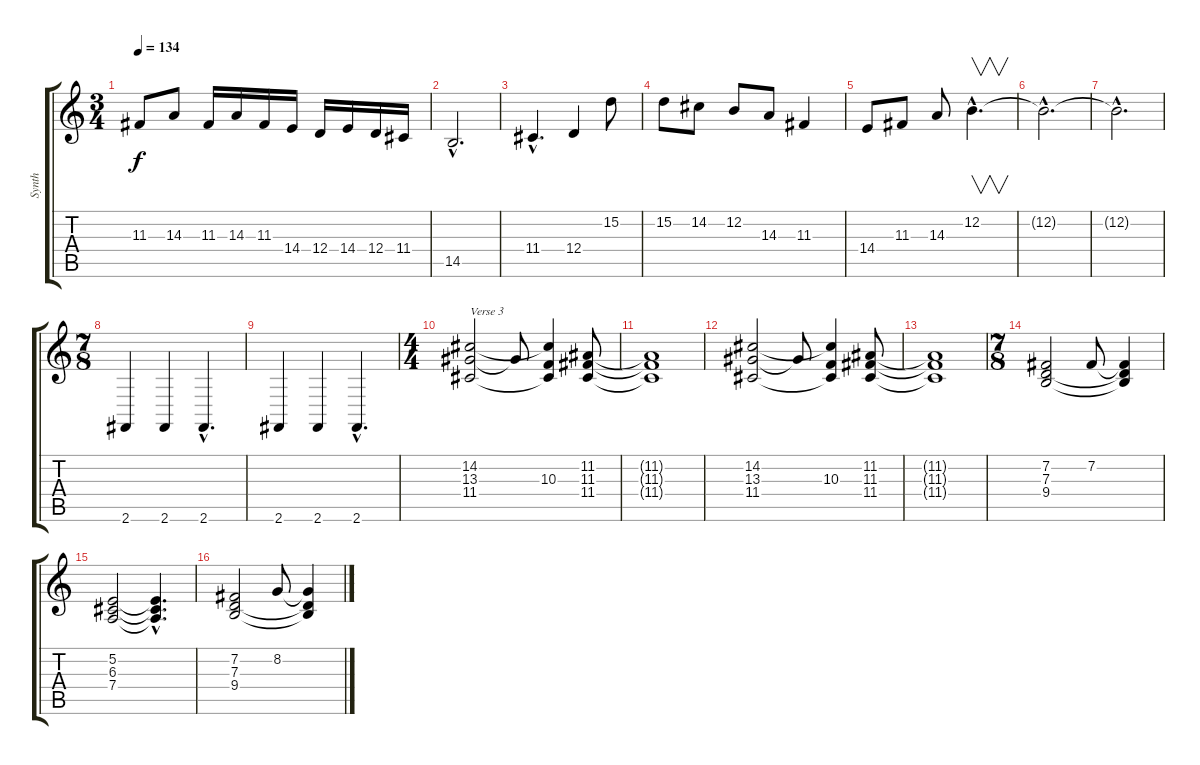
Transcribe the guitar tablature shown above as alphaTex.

\track ("Synth" "Synth") {instrument lead2sawtooth}
\staff {score tabs}
\tuning (E4 B3 G3 D3 A2 E2) {hide}
\ts (3 4)
\tempo 134
\clef g2
\ks c
11.3.8{dy f} 14.3.8 11.3.16 14.3.16 11.3.16 14.4.16 12.4.16 14.4.16 12.4.16 11.4.16 |
14.5{hac}.2{d} |
11.4{hac}.4{d} 12.4.4 15.2.8 |
15.2.8 14.2.8 12.2.8 14.3.8 11.3.4 |
14.4.8 11.3.8 14.3.8 12.2{hac}.4{v d} |
12.2{hac t}.2{d volume 10} |
12.2{hac t}.2{d volume 8} |
\ts (7 8)
2.6.4{volume 10} 2.6.4 2.6{hac}.4{d} |
2.6.4 2.6.4 2.6{hac}.4{d} |
\ts (4 4)
(14.2 13.3 11.4).2{txt "Verse 3"} 13.3{t}.8 (14.2{t} 10.3 11.4{t}).4 (11.2 11.3 11.4).8 |
(11.2{t} 11.3{t} 11.4{t}).1 |
(14.2 13.3 11.4).2 13.3{t}.8 (14.2{t} 10.3 11.4{t}).4 (11.2 11.3 11.4).8 |
(11.2{t} 11.3{t} 11.4{t}).1 |
\ts (7 8)
(7.2 7.3 9.4).2 7.2.8 (7.2{t} 7.3{t} 9.4{t}).4 |
(5.2 6.3 7.4).2 (5.2{hac t} 6.3{hac t} 7.4{hac t}).4{d} |
(7.2 7.3 9.4).2 8.2.8 (8.2{t} 7.3{t} 9.4{t}).4
